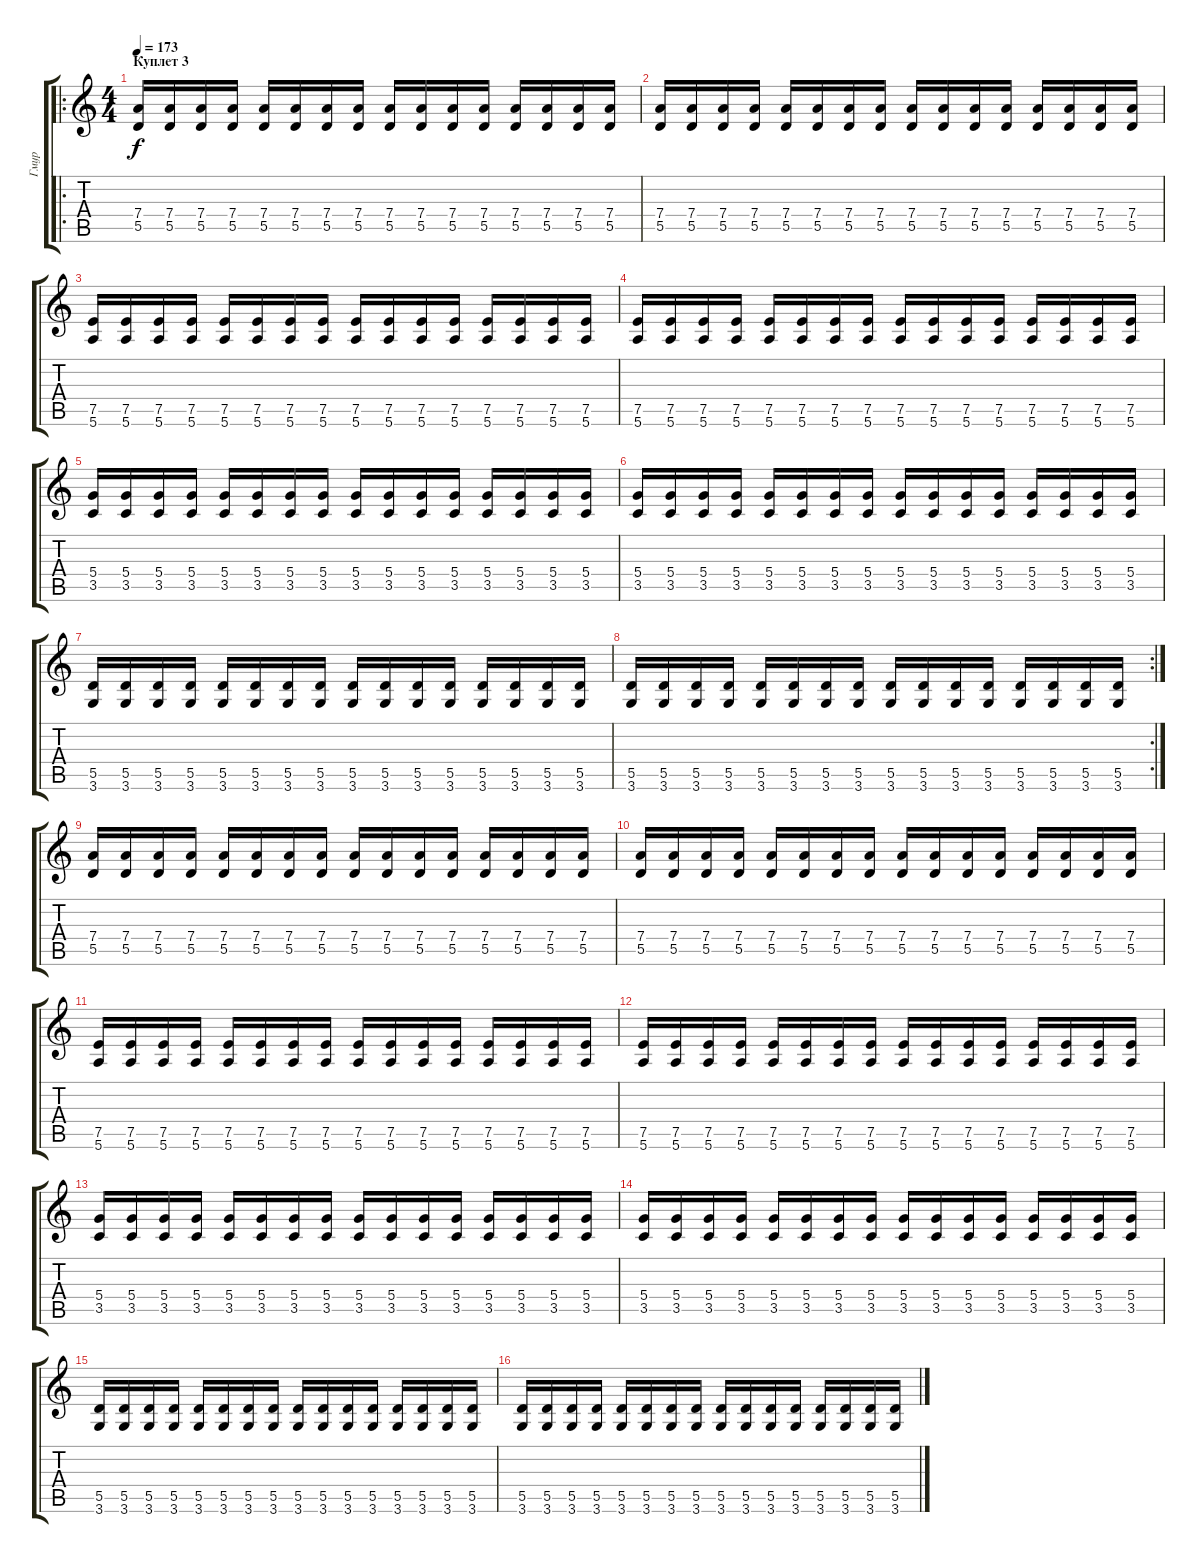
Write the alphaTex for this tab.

\track ("Гмур" "Гмур") {instrument distortionguitar}
\staff {score tabs}
\tuning (E4 B3 G3 D3 A2 E2) {hide}
\ro
\ts (4 4)
\section ("" "Куплет 3")
\tempo 173
\clef g2
\ks c
(7.4 5.5).16{dy f} (7.4 5.5).16 (7.4 5.5).16 (7.4 5.5).16 (7.4 5.5).16 (7.4 5.5).16 (7.4 5.5).16 (7.4 5.5).16 (7.4 5.5).16 (7.4 5.5).16 (7.4 5.5).16 (7.4 5.5).16 (7.4 5.5).16 (7.4 5.5).16 (7.4 5.5).16 (7.4 5.5).16 |
(7.4 5.5).16 (7.4 5.5).16 (7.4 5.5).16 (7.4 5.5).16 (7.4 5.5).16 (7.4 5.5).16 (7.4 5.5).16 (7.4 5.5).16 (7.4 5.5).16 (7.4 5.5).16 (7.4 5.5).16 (7.4 5.5).16 (7.4 5.5).16 (7.4 5.5).16 (7.4 5.5).16 (7.4 5.5).16 |
(7.5 5.6).16 (7.5 5.6).16 (7.5 5.6).16 (7.5 5.6).16 (7.5 5.6).16 (7.5 5.6).16 (7.5 5.6).16 (7.5 5.6).16 (7.5 5.6).16 (7.5 5.6).16 (7.5 5.6).16 (7.5 5.6).16 (7.5 5.6).16 (7.5 5.6).16 (7.5 5.6).16 (7.5 5.6).16 |
(7.5 5.6).16 (7.5 5.6).16 (7.5 5.6).16 (7.5 5.6).16 (7.5 5.6).16 (7.5 5.6).16 (7.5 5.6).16 (7.5 5.6).16 (7.5 5.6).16 (7.5 5.6).16 (7.5 5.6).16 (7.5 5.6).16 (7.5 5.6).16 (7.5 5.6).16 (7.5 5.6).16 (7.5 5.6).16 |
(5.4 3.5).16 (5.4 3.5).16 (5.4 3.5).16 (5.4 3.5).16 (5.4 3.5).16 (5.4 3.5).16 (5.4 3.5).16 (5.4 3.5).16 (5.4 3.5).16 (5.4 3.5).16 (5.4 3.5).16 (5.4 3.5).16 (5.4 3.5).16 (5.4 3.5).16 (5.4 3.5).16 (5.4 3.5).16 |
(5.4 3.5).16 (5.4 3.5).16 (5.4 3.5).16 (5.4 3.5).16 (5.4 3.5).16 (5.4 3.5).16 (5.4 3.5).16 (5.4 3.5).16 (5.4 3.5).16 (5.4 3.5).16 (5.4 3.5).16 (5.4 3.5).16 (5.4 3.5).16 (5.4 3.5).16 (5.4 3.5).16 (5.4 3.5).16 |
(5.5 3.6).16 (5.5 3.6).16 (5.5 3.6).16 (5.5 3.6).16 (5.5 3.6).16 (5.5 3.6).16 (5.5 3.6).16 (5.5 3.6).16 (5.5 3.6).16 (5.5 3.6).16 (5.5 3.6).16 (5.5 3.6).16 (5.5 3.6).16 (5.5 3.6).16 (5.5 3.6).16 (5.5 3.6).16 |
\rc 2
(5.5 3.6).16 (5.5 3.6).16 (5.5 3.6).16 (5.5 3.6).16 (5.5 3.6).16 (5.5 3.6).16 (5.5 3.6).16 (5.5 3.6).16 (5.5 3.6).16 (5.5 3.6).16 (5.5 3.6).16 (5.5 3.6).16 (5.5 3.6).16 (5.5 3.6).16 (5.5 3.6).16 (5.5 3.6).16 |
(7.4 5.5).16 (7.4 5.5).16 (7.4 5.5).16 (7.4 5.5).16 (7.4 5.5).16 (7.4 5.5).16 (7.4 5.5).16 (7.4 5.5).16 (7.4 5.5).16 (7.4 5.5).16 (7.4 5.5).16 (7.4 5.5).16 (7.4 5.5).16 (7.4 5.5).16 (7.4 5.5).16 (7.4 5.5).16 |
(7.4 5.5).16 (7.4 5.5).16 (7.4 5.5).16 (7.4 5.5).16 (7.4 5.5).16 (7.4 5.5).16 (7.4 5.5).16 (7.4 5.5).16 (7.4 5.5).16 (7.4 5.5).16 (7.4 5.5).16 (7.4 5.5).16 (7.4 5.5).16 (7.4 5.5).16 (7.4 5.5).16 (7.4 5.5).16 |
(7.5 5.6).16 (7.5 5.6).16 (7.5 5.6).16 (7.5 5.6).16 (7.5 5.6).16 (7.5 5.6).16 (7.5 5.6).16 (7.5 5.6).16 (7.5 5.6).16 (7.5 5.6).16 (7.5 5.6).16 (7.5 5.6).16 (7.5 5.6).16 (7.5 5.6).16 (7.5 5.6).16 (7.5 5.6).16 |
(7.5 5.6).16 (7.5 5.6).16 (7.5 5.6).16 (7.5 5.6).16 (7.5 5.6).16 (7.5 5.6).16 (7.5 5.6).16 (7.5 5.6).16 (7.5 5.6).16 (7.5 5.6).16 (7.5 5.6).16 (7.5 5.6).16 (7.5 5.6).16 (7.5 5.6).16 (7.5 5.6).16 (7.5 5.6).16 |
(5.4 3.5).16 (5.4 3.5).16 (5.4 3.5).16 (5.4 3.5).16 (5.4 3.5).16 (5.4 3.5).16 (5.4 3.5).16 (5.4 3.5).16 (5.4 3.5).16 (5.4 3.5).16 (5.4 3.5).16 (5.4 3.5).16 (5.4 3.5).16 (5.4 3.5).16 (5.4 3.5).16 (5.4 3.5).16 |
(5.4 3.5).16 (5.4 3.5).16 (5.4 3.5).16 (5.4 3.5).16 (5.4 3.5).16 (5.4 3.5).16 (5.4 3.5).16 (5.4 3.5).16 (5.4 3.5).16 (5.4 3.5).16 (5.4 3.5).16 (5.4 3.5).16 (5.4 3.5).16 (5.4 3.5).16 (5.4 3.5).16 (5.4 3.5).16 |
(5.5 3.6).16 (5.5 3.6).16 (5.5 3.6).16 (5.5 3.6).16 (5.5 3.6).16 (5.5 3.6).16 (5.5 3.6).16 (5.5 3.6).16 (5.5 3.6).16 (5.5 3.6).16 (5.5 3.6).16 (5.5 3.6).16 (5.5 3.6).16 (5.5 3.6).16 (5.5 3.6).16 (5.5 3.6).16 |
(5.5 3.6).16 (5.5 3.6).16 (5.5 3.6).16 (5.5 3.6).16 (5.5 3.6).16 (5.5 3.6).16 (5.5 3.6).16 (5.5 3.6).16 (5.5 3.6).16 (5.5 3.6).16 (5.5 3.6).16 (5.5 3.6).16 (5.5 3.6).16 (5.5 3.6).16 (5.5 3.6).16 (5.5 3.6).16
